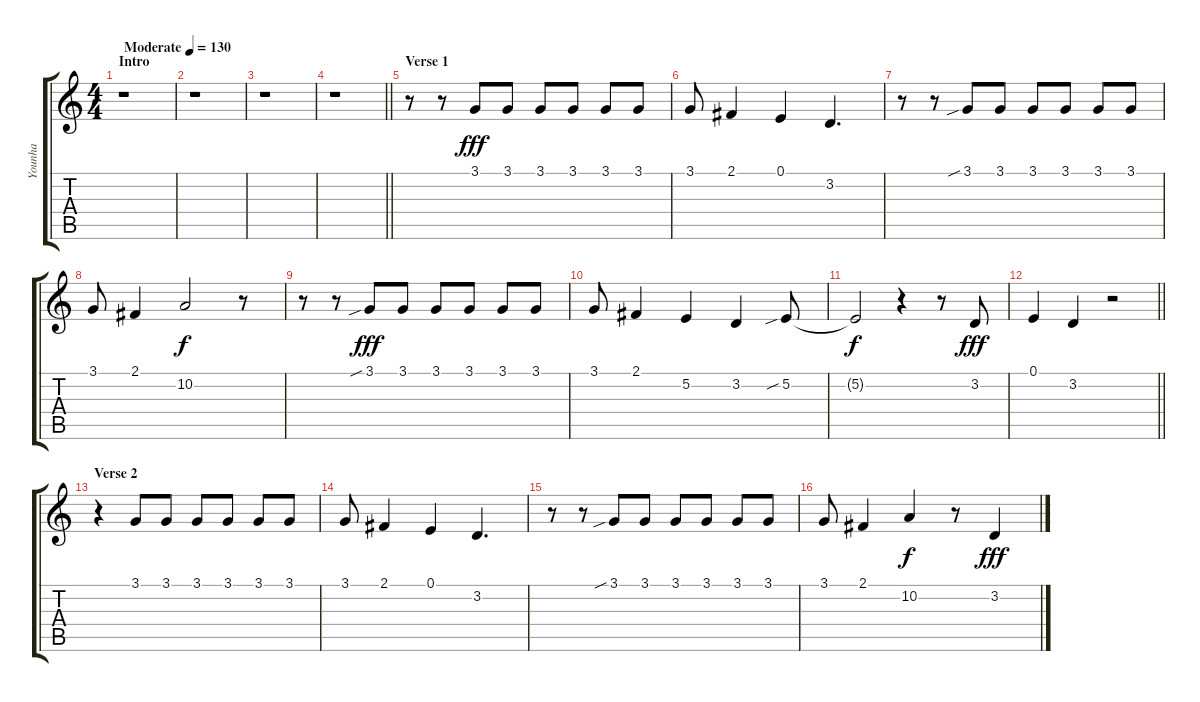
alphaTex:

\track ("Younha" "Younha") {instrument choiraahs}
\staff {score tabs}
\tuning (E4 B3 G3 D3 A2 E2) {hide}
\ts (4 4)
\section ("" "Intro")
\tempo (130 "Moderate")
\clef g2
\ks c
r.1{dy fff instrument choiraahs} |
r.1 |
r.1 |
\barLineRight lightlight
r.1 |
\section ("" "Verse 1")
r.8 r.8 3.1.8 3.1.8 3.1.8 3.1.8 3.1.8 3.1.8 |
3.1.8 2.1.4 0.1.4 3.2.4{d} |
r.8 r.8 3.1{sib}.8 3.1.8 3.1.8 3.1.8 3.1.8 3.1.8 |
3.1.8 2.1.4 10.2.2{dy f} r.8 |
r.8 r.8 3.1{sib}.8{dy fff} 3.1.8 3.1.8 3.1.8 3.1.8 3.1.8 |
3.1.8 2.1.4 5.2.4 3.2.4 5.2{sib}.8 |
5.2{t}.2{dy f} r.4 r.8 3.2.8{dy fff} |
\barLineRight lightlight
0.1.4 3.2.4 r.2 |
\section ("" "Verse 2")
r.4 3.1.8 3.1.8 3.1.8 3.1.8 3.1.8 3.1.8 |
3.1.8 2.1.4 0.1.4 3.2.4{d} |
r.8 r.8 3.1{sib}.8 3.1.8 3.1.8 3.1.8 3.1.8 3.1.8 |
3.1.8 2.1.4 10.2.4{dy f} r.8 3.2.4{dy fff}
